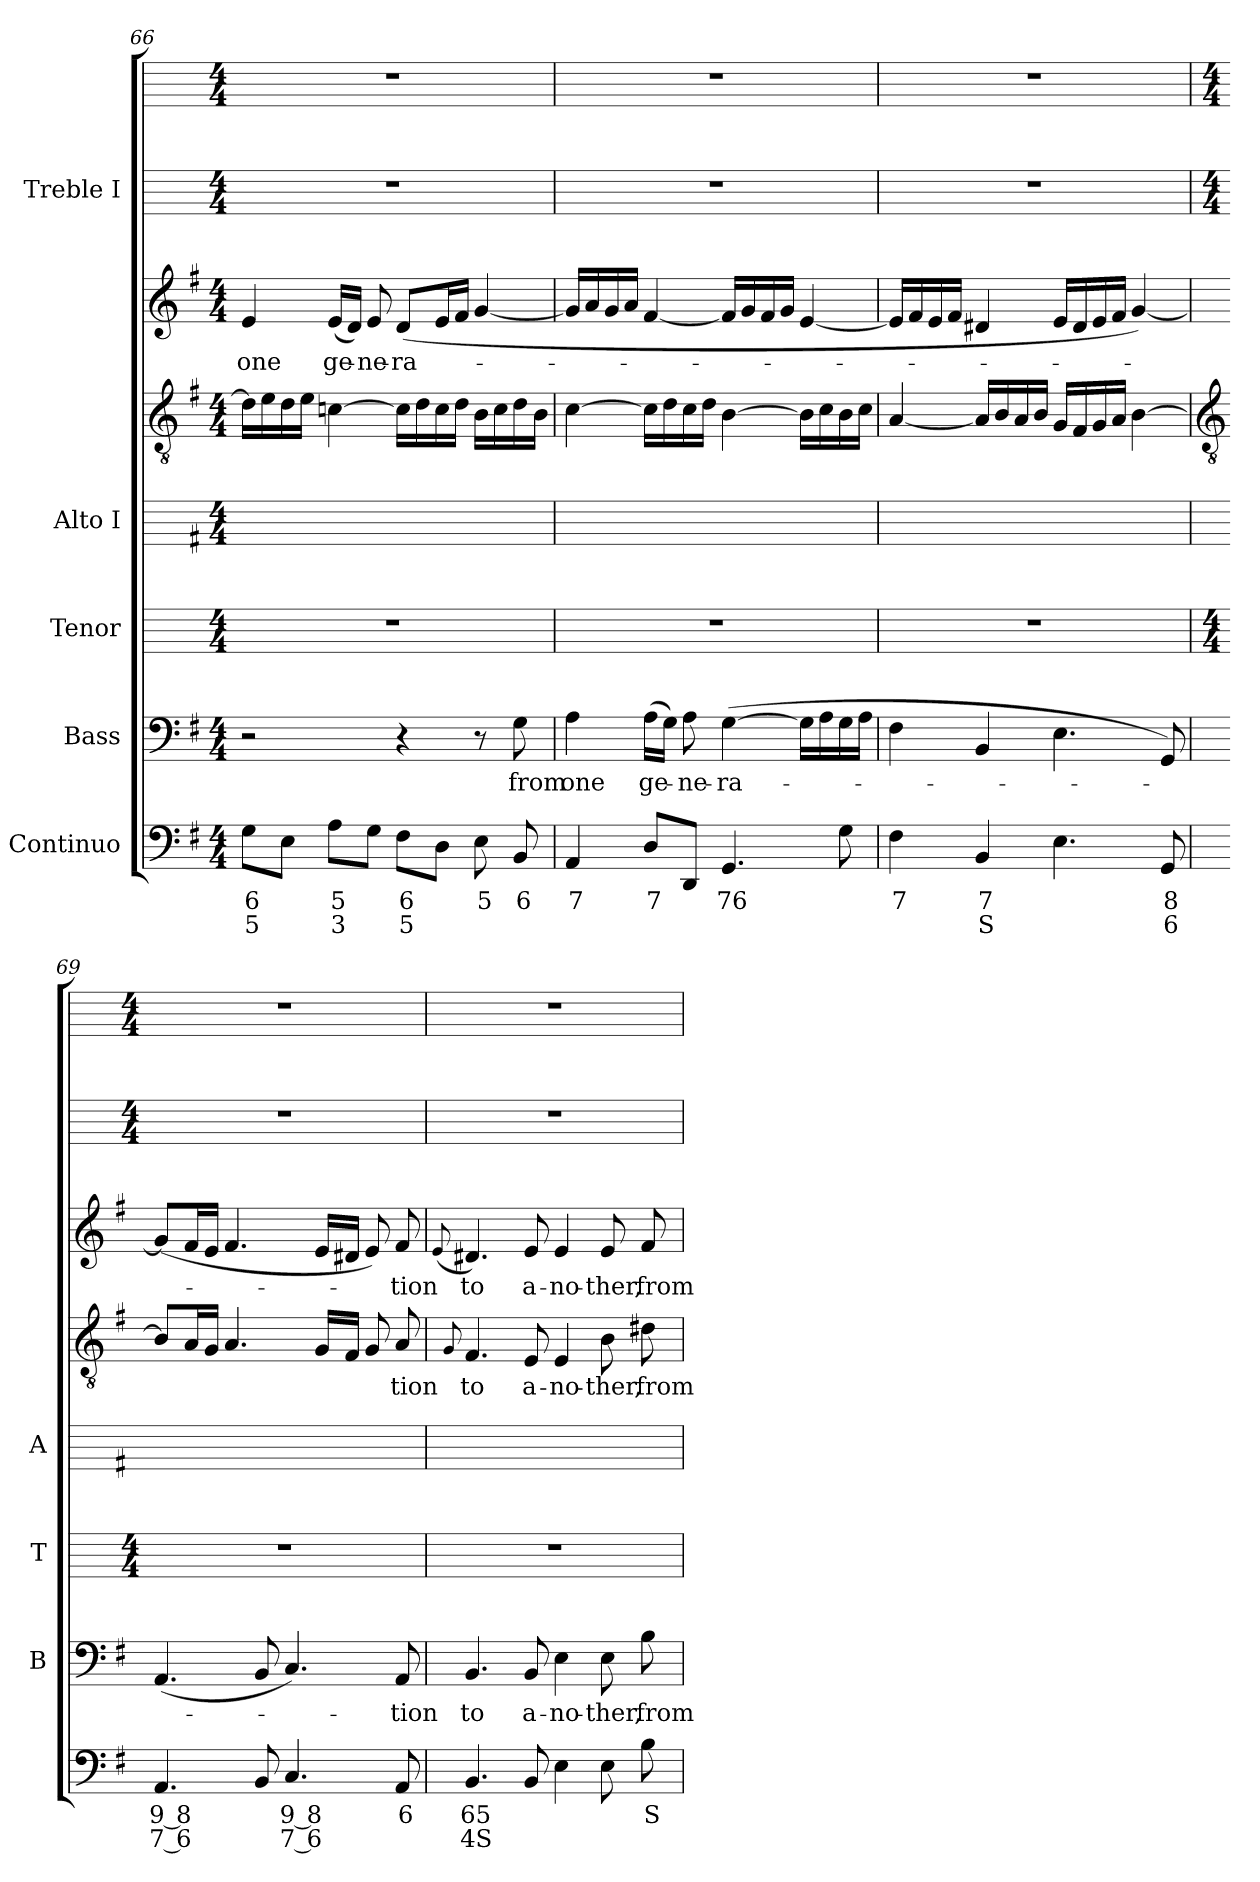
**kern	**text	**text	**kern	**text	**kern	**kern	**kern	**text	**kern	**text	**kern	**kern
*part5	*part5	*part5	*part4	*part4	*part3	*part2	*part2	*part2	*part2	*part2	*part1	*part1
*staff8	*staff8	*staff8	*staff7	*staff7	*staff6	*staff5	*staff4	*staff4	*staff3	*staff3	*staff2	*staff1
*I"Continuo	*	*	*I"Bass	*	*I"Tenor	*I"Alto I	*	*	*	*	*I"Treble I	*
*	*	*	*I'B	*	*I'T	*I'A	*	*	*	*	*	*
!!LO:LB:g=z
*clefF4	*	*	*clefF4	*	*	*	*clefGv2	*	*clefG2	*	*	*
*k[f#]	*	*	*k[f#]	*	*	*k[f#]	*k[f#]	*	*k[f#]	*	*	*
*G:	*	*	*G:	*	*	*G:	*G:	*	*G:	*	*	*
*M4/4	*	*	*M4/4	*	*M4/4	*M4/4	*M4/4	*	*M4/4	*	*M4/4	*M4/4
=66	=66	=66	=66	=66	=66	=66	=66	=66	=66	=66	=66	=66
!	!LO:LY:b	!LO:LY:b	!	!	!	!	!	!	!	!LO:LY:b	!	!
8GL	6	5	2r	.	1r	1ryy	16dLL]	.	4e	one	1r	1r
.	.	.	.	.	.	.	16e	.	.	.	.	.
8EJ	.	.	.	.	.	.	16d	.	.	.	.	.
.	.	.	.	.	.	.	16eJJ	.	.	.	.	.
!	!LO:LY:b	!LO:LY:b	!	!	!	!	!	!	!	!LO:LY:b	!	!
8AL	5	3	.	.	.	.	[4cn	.	(<16eLL	ge-	.	.
.	.	.	.	.	.	.	.	.	16dJJ)	.	.	.
!	!	!	!	!	!	!	!	!	!	!LO:LY:b	!	!
8GJ	.	.	.	.	.	.	.	.	8e	ne-	.	.
!	!LO:LY:b	!LO:LY:b	!	!	!	!	!	!	!	!LO:LY:b	!	!
8F#L	6	5	4r	.	.	.	16cLL]	.	(<8dL	-ra-	.	.
.	.	.	.	.	.	.	16d	.	.	.	.	.
8DJ	.	.	.	.	.	.	16c	.	16eL	.	.	.
.	.	.	.	.	.	.	16dJJ	.	16f#JJ	.	.	.
!	!LO:LY:b	!	!	!	!	!	!	!	!	!	!	!
8E	5	.	8r	.	.	.	16BLL	.	[4g	.	.	.
.	.	.	.	.	.	.	16c	.	.	.	.	.
!	!LO:LY:b	!	!	!LO:LY:b	!	!	!	!	!	!	!	!
8BB	6	.	8G	from	.	.	16d	.	.	.	.	.
.	.	.	.	.	.	.	16BJJ	.	.	.	.	.
=67	=67	=67	=67	=67	=67	=67	=67	=67	=67	=67	=67	=67
!	!LO:LY:b	!	!	!LO:LY:b	!	!	!	!	!	!	!	!
4AA	7	.	4A	one	1r	1ryy	[4c	.	16gLL]	.	1r	1r
.	.	.	.	.	.	.	.	.	16a	.	.	.
.	.	.	.	.	.	.	.	.	16g	.	.	.
.	.	.	.	.	.	.	.	.	16aJJ	.	.	.
!	!LO:LY:b	!	!	!LO:LY:b	!	!	!	!	!	!	!	!
8DL	7	.	(>16ALL	ge-	.	.	16cLL]	.	[4f#	.	.	.
.	.	.	16GJJ)	.	.	.	16d	.	.	.	.	.
!	!	!	!	!LO:LY:b	!	!	!	!	!	!	!	!
8DDJ	.	.	8A	ne-	.	.	16c	.	.	.	.	.
.	.	.	.	.	.	.	16dJJ	.	.	.	.	.
!	!LO:LY:b	!	!	!LO:LY:b	!	!	!	!	!	!	!	!
4.GG	76	.	(>[4G	-ra-	.	.	[4B	.	16f#LL]	.	.	.
.	.	.	.	.	.	.	.	.	16g	.	.	.
.	.	.	.	.	.	.	.	.	16f#	.	.	.
.	.	.	.	.	.	.	.	.	16gJJ	.	.	.
.	.	.	16GLL]	.	.	.	16BLL]	.	[4e	.	.	.
.	.	.	16A	.	.	.	16c	.	.	.	.	.
8G	.	.	16G	.	.	.	16B	.	.	.	.	.
.	.	.	16AJJ	.	.	.	16cJJ	.	.	.	.	.
=68	=68	=68	=68	=68	=68	=68	=68	=68	=68	=68	=68	=68
!	!LO:LY:b	!	!	!	!	!	!	!	!	!	!	!
4F#	7	.	4F#	.	1r	1ryy	[4A	.	16eLL]	.	1r	1r
.	.	.	.	.	.	.	.	.	16f#	.	.	.
.	.	.	.	.	.	.	.	.	16e	.	.	.
.	.	.	.	.	.	.	.	.	16f#JJ	.	.	.
!	!LO:LY:b	!LO:LY:b	!	!	!	!	!	!	!	!	!	!
4BB	7	S	4BB	.	.	.	16ALL]	.	4d#X	.	.	.
.	.	.	.	.	.	.	16B	.	.	.	.	.
.	.	.	.	.	.	.	16A	.	.	.	.	.
.	.	.	.	.	.	.	16BJJ	.	.	.	.	.
4.E	.	.	4.E	.	.	.	16GLL	.	16eLL	.	.	.
.	.	.	.	.	.	.	16F#	.	16d#	.	.	.
.	.	.	.	.	.	.	16G	.	16e	.	.	.
.	.	.	.	.	.	.	16AJJ	.	16f#JJ	.	.	.
.	.	.	.	.	.	.	[4B	.	[4g)	.	.	.
!	!LO:LY:b	!LO:LY:b	!	!	!	!	!	!	!	!	!	!
8GG	8	6	8GG)	.	.	.	.	.	.	.	.	.
!!LO:LB:g=z
=69	=69	=69	=69	=69	=69	=69	=69	=69	=69	=69	=69	=69
*	*	*	*	*	*	*	*clefGv2	*	*	*	*	*
*	*	*	*	*	*M4/4	*	*	*	*	*	*M4/4	*M4/4
!	!LO:LY:b	!LO:LY:b	!	!	!	!	!	!	!	!	!	!
4.AA	9 8	7 6	(<4.AA	.	1r	1ryy	8BL]	.	(<8gL]	.	1r	1r
.	.	.	.	.	.	.	16AL	.	16f#L	.	.	.
.	.	.	.	.	.	.	16GJJ	.	16eJJ	.	.	.
.	.	.	.	.	.	.	4.A	.	4.f#	.	.	.
8BB	.	.	8BB	.	.	.	.	.	.	.	.	.
!	!LO:LY:b	!LO:LY:b	!	!	!	!	!	!	!	!	!	!
4.C	9 8	7 6	4.C)	.	.	.	.	.	.	.	.	.
.	.	.	.	.	.	.	16GLL	.	16eLL	.	.	.
.	.	.	.	.	.	.	16F#JJ	.	16d#XJJ	.	.	.
.	.	.	.	.	.	.	8G	.	8e)	.	.	.
!	!LO:LY:b	!	!	!LO:LY:b	!	!	!	!LO:LY:b	!	!LO:LY:b	!	!
8AA	6	.	8AA	tion	.	.	8A	tion	8f#	tion	.	.
=70	=70	=70	=70	=70	=70	=70	=70	=70	=70	=70	=70	=70
.	.	.	.	.	.	.	8qqG	.	(<8qqe/	.	.	.
!	!LO:LY:b	!LO:LY:b	!	!LO:LY:b	!	!	!	!LO:LY:b	!	!LO:LY:b	!	!
4.BB	65	4S	4.BB	to	1r	1ryy	4.F#	to	4.d#X)	to	1r	1r
!	!	!	!	!LO:LY:b	!	!	!	!LO:LY:b	!	!LO:LY:b	!	!
8BB	.	.	8BB	a-	.	.	8E	a-	8e	a-	.	.
!	!	!	!	!LO:LY:b	!	!	!	!LO:LY:b	!	!LO:LY:b	!	!
4E	.	.	4E	-no-	.	.	4E	-no-	4e	-no-	.	.
!	!	!	!	!LO:LY:b	!	!	!	!LO:LY:b	!	!LO:LY:b	!	!
8E	.	.	8E	-ther,	.	.	8B	-ther,	8e	-ther,	.	.
!	!LO:LY:b	!	!	!LO:LY:b	!	!	!	!LO:LY:b	!	!LO:LY:b	!	!
8BL	S	.	8B	from	.	.	8d#X	from	8f#	from	.	.
=	=	=	=	=	=	=	=	=	=	=	=	=
*-	*-	*-	*-	*-	*-	*-	*-	*-	*-	*-	*-	*-
